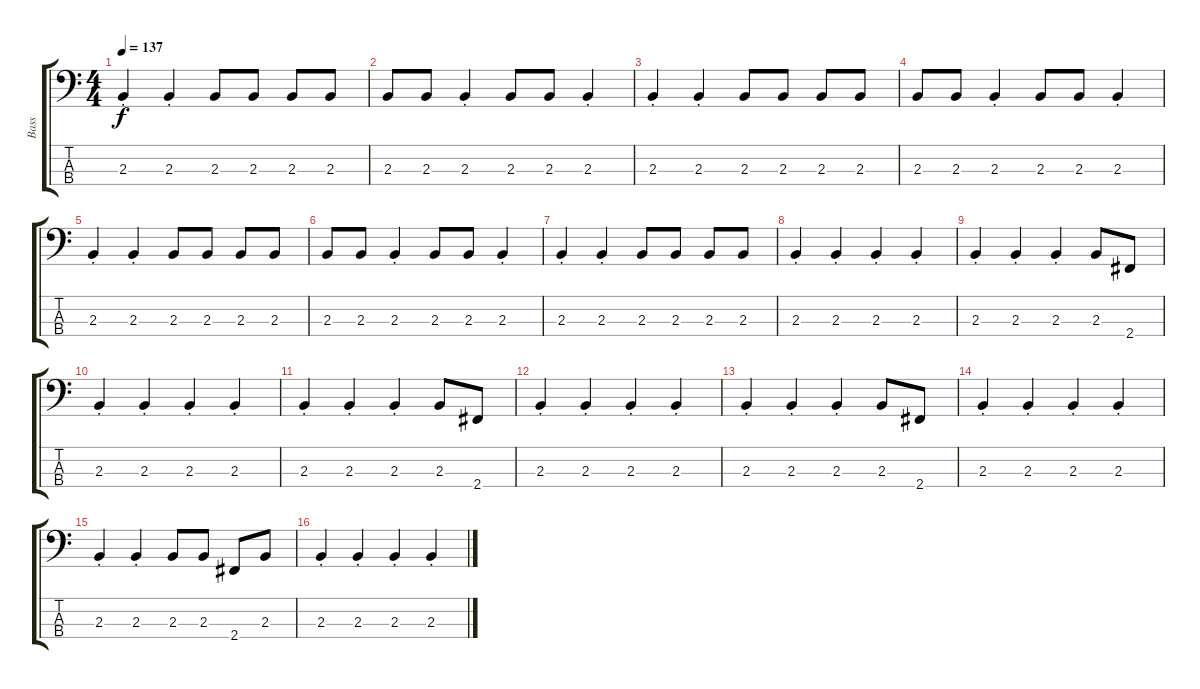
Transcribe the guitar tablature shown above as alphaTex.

\track ("Bass" "Bass") {instrument electricbassfinger}
\staff {score tabs}
\tuning (G2 D2 A1 E1) {hide}
\ts (4 4)
\tempo 137
\clef f4
\ks c
2.3{st}.4{dy f} 2.3{st}.4 2.3.8 2.3.8 2.3.8 2.3.8 |
2.3.8 2.3.8 2.3{st}.4 2.3.8 2.3.8 2.3{st}.4 |
2.3{st}.4 2.3{st}.4 2.3.8 2.3.8 2.3.8 2.3.8 |
2.3.8 2.3.8 2.3{st}.4 2.3.8 2.3.8 2.3{st}.4 |
2.3{st}.4 2.3{st}.4 2.3.8 2.3.8 2.3.8 2.3.8 |
2.3.8 2.3.8 2.3{st}.4 2.3.8 2.3.8 2.3{st}.4 |
2.3{st}.4 2.3{st}.4 2.3.8 2.3.8 2.3.8 2.3.8 |
2.3{st}.4 2.3{st}.4 2.3{st}.4 2.3{st}.4 |
2.3{st}.4 2.3{st}.4 2.3{st}.4 2.3.8 2.4.8 |
2.3{st}.4 2.3{st}.4 2.3{st}.4 2.3{st}.4 |
2.3{st}.4 2.3{st}.4 2.3{st}.4 2.3.8 2.4.8 |
2.3{st}.4 2.3{st}.4 2.3{st}.4 2.3{st}.4 |
2.3{st}.4 2.3{st}.4 2.3{st}.4 2.3.8 2.4.8 |
2.3{st}.4 2.3{st}.4 2.3{st}.4 2.3{st}.4 |
2.3{st}.4 2.3{st}.4 2.3.8 2.3.8 2.4.8 2.3.8 |
2.3{st}.4 2.3{st}.4 2.3{st}.4 2.3{st}.4
